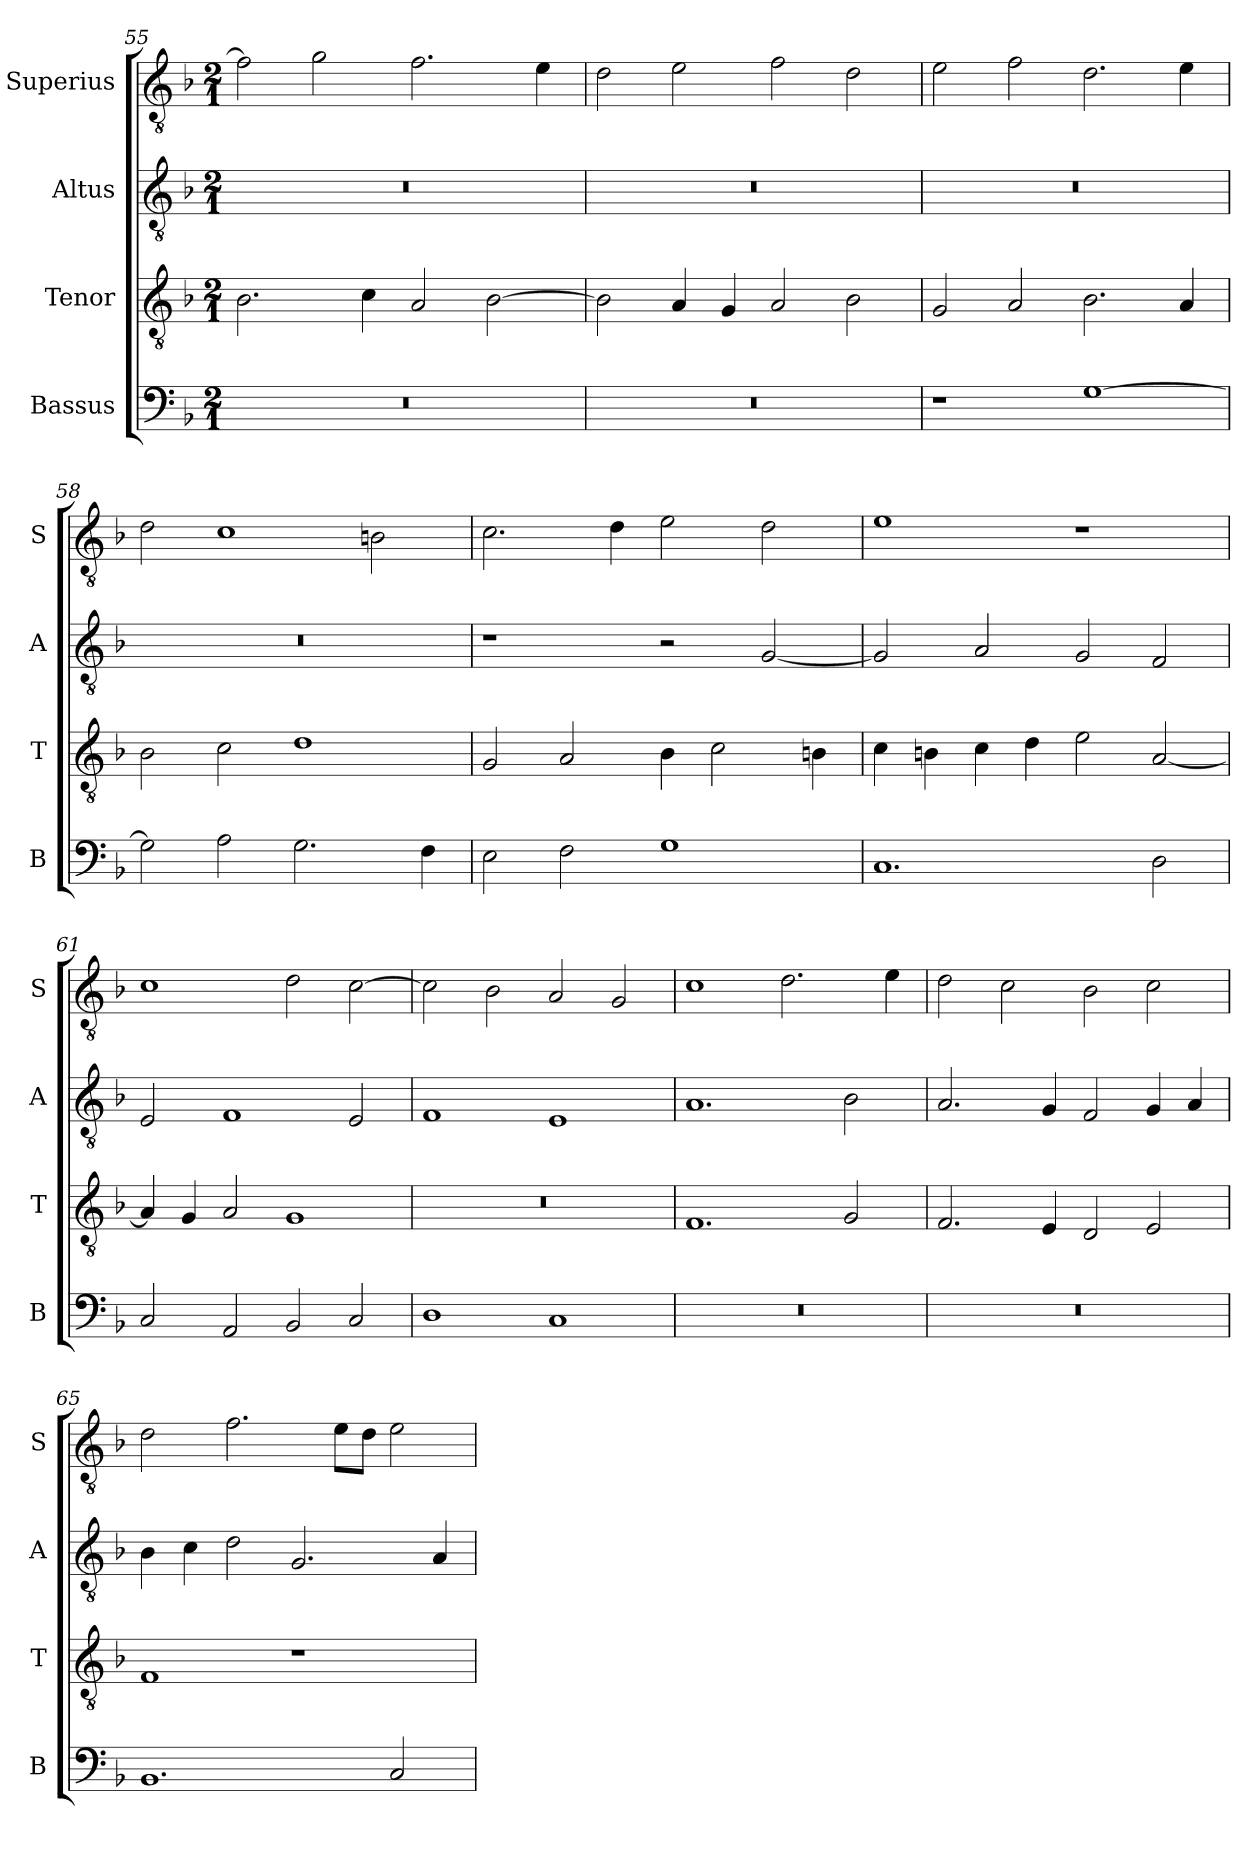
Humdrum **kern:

**kern	**kern	**kern	**kern
*part4	*part3	*part2	*part1
*staff4	*staff3	*staff2	*staff1
*I"Bassus	*I"Tenor	*I"Altus	*I"Superius
*I'B	*I'T	*I'A	*I'S
*clefF4	*clefGv2	*clefGv2	*clefGv2
*k[b-]	*k[b-]	*k[b-]	*k[b-]
*F:	*F:	*F:	*F:
*M2/1	*M2/1	*M2/1	*M2/1
=55	=55	=55	=55
0r	2.B-	0r	2f]
.	.	.	2g
.	4c	.	.
.	2A	.	2.f
.	[2B-	.	.
.	.	.	4e
=56	=56	=56	=56
0r	2B-]	0r	2d
.	4A	.	2e
.	4G	.	.
.	2A	.	2f
.	2B-	.	2d
=57	=57	=57	=57
1r	2G	0r	2e
.	2A	.	2f
[1G	2.B-	.	2.d
.	4A	.	4e
=58	=58	=58	=58
2G]	2B-	0r	2d
2A	2c	.	1c
2.G	1d	.	.
.	.	.	2Bn
4F	.	.	.
=59	=59	=59	=59
2E	2G	1r	2.c
2F	2A	.	.
.	.	.	4d
1G	4B-	2r	2e
.	2c	.	.
.	.	[2G	2d
.	4Bn	.	.
=60	=60	=60	=60
1.C	4c	2G]	1e
.	4Bn	.	.
.	4c	2A	.
.	4d	.	.
.	2e	2G	1r
2D	[2A	2F	.
=61	=61	=61	=61
2C	4A]	2E	1c
.	4G	.	.
2AA	2A	1F	.
2BB-	1G	.	2d
2C	.	2E	[2c
=62	=62	=62	=62
1D	0r	1F	2c]
.	.	.	2B-
1C	.	1E	2A
.	.	.	2G
=63	=63	=63	=63
0r	1.F	1.A	1c
.	.	.	2.d
.	2G	2B-	.
.	.	.	4e
=64	=64	=64	=64
0r	2.F	2.A	2d
.	.	.	2c
.	4E	4G	.
.	2D	2F	2B-
.	2E	4G	2c
.	.	4A	.
=65	=65	=65	=65
1.BB-	1F	4B-	2d
.	.	4c	.
.	.	2d	2.f
.	1r	2.G	.
.	.	.	8eL
.	.	.	8dJ
2C	.	.	2e
.	.	4A	.
=	=	=	=
*-	*-	*-	*-
